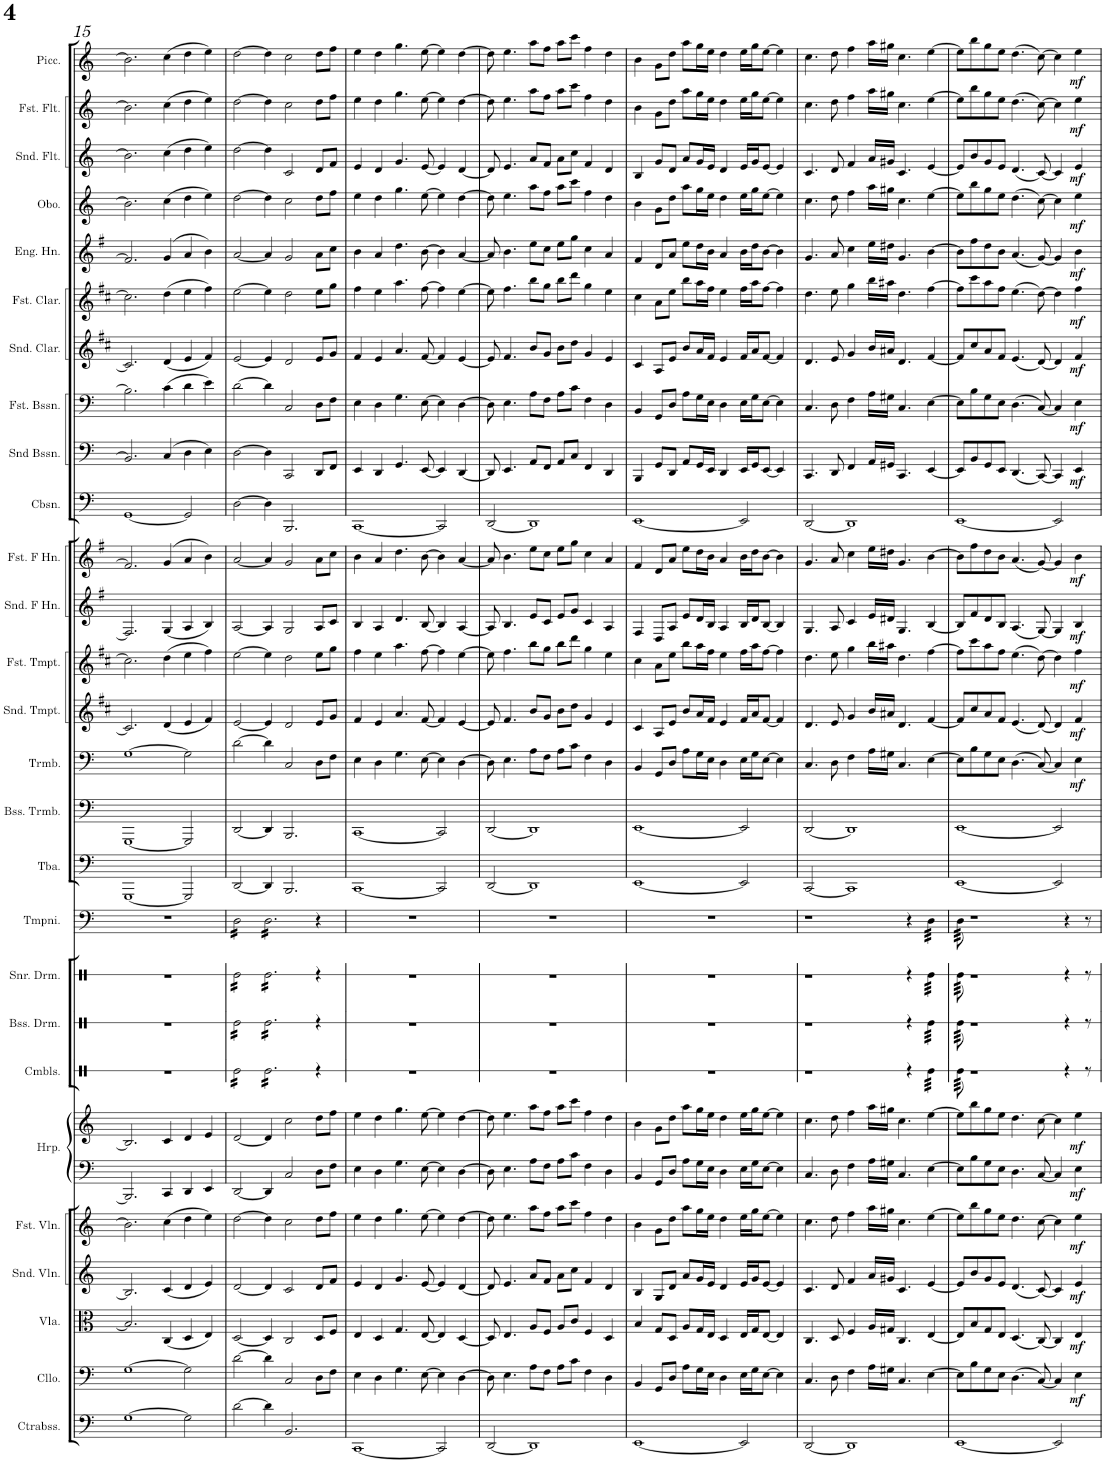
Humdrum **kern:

**kern	**kern	**dynam	**kern	**dynam	**kern	**dynam	**kern	**dynam	**kern	**kern	**dynam	**kern	**kern	**kern	**kern	**kern	**kern	**kern	**dynam	**kern	**dynam	**kern	**dynam	**kern	**dynam	**kern	**dynam	**kern	**kern	**dynam	**kern	**dynam	**kern	**dynam	**kern	**dynam	**kern	**dynam	**kern	**dynam	**kern	**dynam	**kern	**dynam	**kern	**dynam
*part27	*part26	*part26	*part25	*part25	*part24	*part24	*part23	*part23	*part22	*part22	*part22	*part21	*part20	*part19	*part18	*part17	*part16	*part15	*part15	*part14	*part14	*part13	*part13	*part12	*part12	*part11	*part11	*part10	*part9	*part9	*part8	*part8	*part7	*part7	*part6	*part6	*part5	*part5	*part4	*part4	*part3	*part3	*part2	*part2	*part1	*part1
*staff28	*staff27	*staff27	*staff26	*staff26	*staff25	*staff25	*staff24	*staff24	*staff23	*staff22	*staff22/23	*staff21	*staff20	*staff19	*staff18	*staff17	*staff16	*staff15	*staff15	*staff14	*staff14	*staff13	*staff13	*staff12	*staff12	*staff11	*staff11	*staff10	*staff9	*staff9	*staff8	*staff8	*staff7	*staff7	*staff6	*staff6	*staff5	*staff5	*staff4	*staff4	*staff3	*staff3	*staff2	*staff2	*staff1	*staff1
*I"Contrabasses(s) (C)	*I"Cello(s) (C)	*	*I"Violas(s) (C)	*	*I"Second Violin(s) (C)	*	*I"First Violin(s) (C)	*	*I"Harp(s)	*	*	*I"Crash Cymbals/Suspended Cymbol	*I"Bass Drum	*I"Snare Drum	*I"Timpani	*I"Tuba(s) (C)	*I"Bass Trombone(s) (C)	*I"Trombone(s) (C)	*	*I"Second Trumpet(s) (Bb)	*	*I"First Trumpet(s) (Bb)	*	*I"Second French Horn(s) (F)	*	*I"First French Horn(s) (F)	*	*I"Contrabassoon(s) (C)	*I"Second Bassoon(s) (C)	*	*I"First Bassoon(s) (C)	*	*I"Second Clarinet(s) (Bb)	*	*I"First Clarinet(s) (Bb)	*	*I"English Horn(s) (C)	*	*I"Oboe(s) (C)	*	*I"Second Flute(s) (C)	*	*I"First Flute(s) (C)	*	*I"Piccolo(s) (C)	*
*I'Ctrabss.	*I'Cllo.	*	*I'Vla.	*	*I'Snd. Vln.	*	*I'Fst. Vln.	*	*I'Hrp.	*	*	*I'Cmbls.	*I'Bss. Drm.	*I'Snr. Drm.	*I'Tmpni.	*I'Tba.	*I'Bss. Trmb.	*I'Trmb.	*	*I'Snd. Tmpt.	*	*I'Fst. Tmpt.	*	*I'Snd. F Hn.	*	*I'Fst. F Hn.	*	*I'Cbsn.	*I'Snd Bssn.	*	*I'Fst. Bssn.	*	*I'Snd. Clar.	*	*I'Fst. Clar.	*	*I'Eng. Hn.	*	*I'Obo.	*	*I'Snd. Flt.	*	*I'Fst. Flt.	*	*I'Picc.	*
!!LO:PB:g=z
*clefF4	*clefF4	*	*clefC3	*	*clefG2	*	*clefG2	*	*clefF4	*clefG2	*	*clefX	*clefX	*clefX	*clefF4	*clefF4	*clefF4	*clefF4	*	*clefG2	*	*clefG2	*	*clefG2	*	*clefG2	*	*clefF4	*clefF4	*	*clefF4	*	*clefG2	*	*clefG2	*	*clefG2	*	*clefG2	*	*clefG2	*	*clefG2	*	*clefG2	*
*Trd7c12	*	*	*	*	*	*	*	*	*	*	*	*	*	*	*	*	*	*	*	*Trd1c2	*	*Trd1c2	*	*Trd4c7	*	*Trd4c7	*	*Trd7c12	*	*	*	*	*Trd1c2	*	*Trd1c2	*	*Trd4c7	*	*	*	*	*	*	*	*Trd-7c-12	*
*k[]	*k[]	*	*k[]	*	*k[]	*	*k[]	*	*k[]	*k[]	*	*k[]	*k[]	*k[]	*k[]	*k[]	*k[]	*k[]	*	*k[f#c#]	*	*k[f#c#]	*	*k[f#]	*	*k[f#]	*	*k[]	*k[]	*	*k[]	*	*k[f#c#]	*	*k[f#c#]	*	*k[f#]	*	*k[]	*	*k[]	*	*k[]	*	*k[]	*
*M6/4	*M6/4	*	*M6/4	*	*M6/4	*	*M6/4	*	*M6/4	*M6/4	*	*M6/4	*M6/4	*M6/4	*M6/4	*M6/4	*M6/4	*M6/4	*	*M6/4	*	*M6/4	*	*M6/4	*	*M6/4	*	*M6/4	*M6/4	*	*M6/4	*	*M6/4	*	*M6/4	*	*M6/4	*	*M6/4	*	*M6/4	*	*M6/4	*	*M6/4	*
=15	=15	=15	=15	=15	=15	=15	=15	=15	=15	=15	=15	=15	=15	=15	=15	=15	=15	=15	=15	=15	=15	=15	=15	=15	=15	=15	=15	=15	=15	=15	=15	=15	=15	=15	=15	=15	=15	=15	=15	=15	=15	=15	=15	=15	=15	=15
[1G	[1G	.	2.B/]	.	2.B/]	.	2.b\]	.	2.BBB/]	2.B/]	.	1.r	1.r	1.r	1.r	[1GGG	[1GGG	[1G	.	2.c#/]	.	2.cc#\]	.	2.F#/]	.	2.f#/]	.	[1GG	2.BB/]	.	2.B\]	.	2.c#/]	.	2.cc#\]	.	2.f#/]	.	2.b\]	.	2.b\]	.	2.b\]	.	2.b\]	.
.	.	.	(4C/	.	(4c/	.	(4cc\	.	4CC/	4c/	.	.	.	.	.	.	.	.	.	(4d/	.	(4dd\	.	(4G/	.	(4g/	.	.	(4C/	.	(4c\	.	(4d/	.	(4dd\	.	(4g/	.	(4cc\	.	(4cc\	.	(4cc\	.	(4cc\	.
2G\]	2G\]	.	4D/	.	4d/	.	4dd\	.	4DD/	4d/	.	.	.	.	.	2GGG/]	2GGG/]	2G\]	.	4e/	.	4ee\	.	4A/	.	4a/	.	2GG/]	4D\	.	4d\	.	4e/	.	4ee\	.	4a/	.	4dd\	.	4dd\	.	4dd\	.	4dd\	.
.	.	.	4E/)	.	4e/)	.	4ee\)	.	4EE/	4e/	.	.	.	.	.	.	.	.	.	4f#/)	.	4ff#\)	.	4B/)	.	4b\)	.	.	4E\)	.	4e\)	.	4f#/)	.	4ff#\)	.	4b\)	.	4ee\)	.	4ee\)	.	4ee\)	.	4ee\)	.
=16	=16	=16	=16	=16	=16	=16	=16	=16	=16	=16	=16	=16	=16	=16	=16	=16	=16	=16	=16	=16	=16	=16	=16	=16	=16	=16	=16	=16	=16	=16	=16	=16	=16	=16	=16	=16	=16	=16	=16	=16	=16	=16	=16	=16	=16	=16
*	*	*	*	*	*	*	*	*	*	*	*	*tremolo	*	*	*	*	*	*	*	*	*	*	*	*	*	*	*	*	*	*	*	*	*	*	*	*	*	*	*	*	*	*	*	*	*	*
*	*	*	*	*	*	*	*	*	*	*	*	*	*tremolo	*	*	*	*	*	*	*	*	*	*	*	*	*	*	*	*	*	*	*	*	*	*	*	*	*	*	*	*	*	*	*	*	*
*	*	*	*	*	*	*	*	*	*	*	*	*	*	*tremolo	*	*	*	*	*	*	*	*	*	*	*	*	*	*	*	*	*	*	*	*	*	*	*	*	*	*	*	*	*	*	*	*
*	*	*	*	*	*	*	*	*	*	*	*	*	*	*	*tremolo	*	*	*	*	*	*	*	*	*	*	*	*	*	*	*	*	*	*	*	*	*	*	*	*	*	*	*	*	*	*	*
[2d\	[2d\	.	[2D/	.	[2d/	.	[2dd\	.	[2DD/	[2d/	.	16Re\LL	16Re\LL	16Re\LL	16D\LL	[2DD/	[2DD/	[2d\	.	[2e/	.	[2ee\	.	[2A/	.	[2a/	.	[2D\	[2D\	.	[2d\	.	[2e/	.	[2ee\	.	[2a/	.	[2dd\	.	[2dd\	.	[2dd\	.	[2dd\	.
.	.	.	.	.	.	.	.	.	.	.	.	16Re\	16Re\	16Re\	16D\	.	.	.	.	.	.	.	.	.	.	.	.	.	.	.	.	.	.	.	.	.	.	.	.	.	.	.	.	.	.	.
.	.	.	.	.	.	.	.	.	.	.	.	16Re\	16Re\	16Re\	16D\	.	.	.	.	.	.	.	.	.	.	.	.	.	.	.	.	.	.	.	.	.	.	.	.	.	.	.	.	.	.	.
.	.	.	.	.	.	.	.	.	.	.	.	16Re\	16Re\	16Re\	16D\	.	.	.	.	.	.	.	.	.	.	.	.	.	.	.	.	.	.	.	.	.	.	.	.	.	.	.	.	.	.	.
.	.	.	.	.	.	.	.	.	.	.	.	16Re\	16Re\	16Re\	16D\	.	.	.	.	.	.	.	.	.	.	.	.	.	.	.	.	.	.	.	.	.	.	.	.	.	.	.	.	.	.	.
.	.	.	.	.	.	.	.	.	.	.	.	16Re\	16Re\	16Re\	16D\	.	.	.	.	.	.	.	.	.	.	.	.	.	.	.	.	.	.	.	.	.	.	.	.	.	.	.	.	.	.	.
.	.	.	.	.	.	.	.	.	.	.	.	16Re\	16Re\	16Re\	16D\	.	.	.	.	.	.	.	.	.	.	.	.	.	.	.	.	.	.	.	.	.	.	.	.	.	.	.	.	.	.	.
.	.	.	.	.	.	.	.	.	.	.	.	16Re\JJ	16Re\JJ	16Re\JJ	16D\JJ	.	.	.	.	.	.	.	.	.	.	.	.	.	.	.	.	.	.	.	.	.	.	.	.	.	.	.	.	.	.	.
4d\]	4d\]	.	4D/]	.	4d/]	.	4dd\]	.	4DD/]	4d/]	.	16Re\LL	16Re\LL	16Re\LL	16D\LL	4DD/]	4DD/]	4d\]	.	4e/]	.	4ee\]	.	4A/]	.	4a/]	.	4D\]	4D\]	.	4d\]	.	4e/]	.	4ee\]	.	4a/]	.	4dd\]	.	4dd\]	.	4dd\]	.	4dd\]	.
.	.	.	.	.	.	.	.	.	.	.	.	16Re\	16Re\	16Re\	16D\	.	.	.	.	.	.	.	.	.	.	.	.	.	.	.	.	.	.	.	.	.	.	.	.	.	.	.	.	.	.	.
.	.	.	.	.	.	.	.	.	.	.	.	16Re\	16Re\	16Re\	16D\	.	.	.	.	.	.	.	.	.	.	.	.	.	.	.	.	.	.	.	.	.	.	.	.	.	.	.	.	.	.	.
.	.	.	.	.	.	.	.	.	.	.	.	16Re\	16Re\	16Re\	16D\	.	.	.	.	.	.	.	.	.	.	.	.	.	.	.	.	.	.	.	.	.	.	.	.	.	.	.	.	.	.	.
2.BB/	2C/	.	2C/	.	2c/	.	2cc\	.	2C/	2cc\	.	16Re\	16Re\	16Re\	16D\	2.BBB/	2.BBB/	2C/	.	2d/	.	2dd\	.	2G/	.	2g/	.	2.BBB/	2CC/	.	2C/	.	2d/	.	2dd\	.	2g/	.	2cc\	.	2c/	.	2cc\	.	2cc\	.
.	.	.	.	.	.	.	.	.	.	.	.	16Re\	16Re\	16Re\	16D\	.	.	.	.	.	.	.	.	.	.	.	.	.	.	.	.	.	.	.	.	.	.	.	.	.	.	.	.	.	.	.
.	.	.	.	.	.	.	.	.	.	.	.	16Re\	16Re\	16Re\	16D\	.	.	.	.	.	.	.	.	.	.	.	.	.	.	.	.	.	.	.	.	.	.	.	.	.	.	.	.	.	.	.
.	.	.	.	.	.	.	.	.	.	.	.	16Re\	16Re\	16Re\	16D\	.	.	.	.	.	.	.	.	.	.	.	.	.	.	.	.	.	.	.	.	.	.	.	.	.	.	.	.	.	.	.
.	.	.	.	.	.	.	.	.	.	.	.	16Re\	16Re\	16Re\	16D\	.	.	.	.	.	.	.	.	.	.	.	.	.	.	.	.	.	.	.	.	.	.	.	.	.	.	.	.	.	.	.
.	.	.	.	.	.	.	.	.	.	.	.	16Re\	16Re\	16Re\	16D\	.	.	.	.	.	.	.	.	.	.	.	.	.	.	.	.	.	.	.	.	.	.	.	.	.	.	.	.	.	.	.
.	.	.	.	.	.	.	.	.	.	.	.	16Re\	16Re\	16Re\	16D\	.	.	.	.	.	.	.	.	.	.	.	.	.	.	.	.	.	.	.	.	.	.	.	.	.	.	.	.	.	.	.
.	.	.	.	.	.	.	.	.	.	.	.	16Re\JJ	16Re\JJ	16Re\JJ	16D\JJ	.	.	.	.	.	.	.	.	.	.	.	.	.	.	.	.	.	.	.	.	.	.	.	.	.	.	.	.	.	.	.
.	8D\L	.	8D/L	.	8d/L	.	8dd\L	.	8D\L	8dd\L	.	4r	4r	4r	4r	.	.	8D\L	.	8e/L	.	8ee\L	.	8A/L	.	8a\L	.	.	8DD/L	.	8D\L	.	8e/L	.	8ee\L	.	8a\L	.	8dd\L	.	8d/L	.	8dd\L	.	8dd\L	.
.	8F\J	.	8F/J	.	8f/J	.	8ff\J	.	8F\J	8ff\J	.	.	.	.	.	.	.	8F\J	.	8g/J	.	8gg\J	.	8c/J	.	8cc\J	.	.	8FF/J	.	8F\J	.	8g/J	.	8gg\J	.	8cc\J	.	8ff\J	.	8f/J	.	8ff\J	.	8ff\J	.
=17	=17	=17	=17	=17	=17	=17	=17	=17	=17	=17	=17	=17	=17	=17	=17	=17	=17	=17	=17	=17	=17	=17	=17	=17	=17	=17	=17	=17	=17	=17	=17	=17	=17	=17	=17	=17	=17	=17	=17	=17	=17	=17	=17	=17	=17	=17
[1CC	4E\	.	4E/	.	4e/	.	4ee\	.	4E\	4ee\	.	1.r	1.r	1.r	1.r	[1CC	[1CC	4E\	.	4f#/	.	4ff#\	.	4B/	.	4b\	.	[1CC	4EE/	.	4E\	.	4f#/	.	4ff#\	.	4b\	.	4ee\	.	4e/	.	4ee\	.	4ee\	.
.	4D\	.	4D/	.	4d/	.	4dd\	.	4D\	4dd\	.	.	.	.	.	.	.	4D\	.	4e/	.	4ee\	.	4A/	.	4a/	.	.	4DD/	.	4D\	.	4e/	.	4ee\	.	4a/	.	4dd\	.	4d/	.	4dd\	.	4dd\	.
.	4.G\	.	4.G/	.	4.g/	.	4.gg\	.	4.G\	4.gg\	.	.	.	.	.	.	.	4.G\	.	4.a/	.	4.aa\	.	4.d/	.	4.dd\	.	.	4.GG/	.	4.G\	.	4.a/	.	4.aa\	.	4.dd\	.	4.gg\	.	4.g/	.	4.gg\	.	4.gg\	.
.	[8E\	.	[8E/	.	[8e/	.	[8ee\	.	[8E\	[8ee\	.	.	.	.	.	.	.	[8E\	.	[8f#/	.	[8ff#\	.	[8B/	.	[8b\	.	.	[8EE/	.	[8E\	.	[8f#/	.	[8ff#\	.	[8b\	.	[8ee\	.	[8e/	.	[8ee\	.	[8ee\	.
2CC/]	4E\]	.	4E/]	.	4e/]	.	4ee\]	.	4E\]	4ee\]	.	.	.	.	.	2CC/]	2CC/]	4E\]	.	4f#/]	.	4ff#\]	.	4B/]	.	4b\]	.	2CC/]	4EE/]	.	4E\]	.	4f#/]	.	4ff#\]	.	4b\]	.	4ee\]	.	4e/]	.	4ee\]	.	4ee\]	.
.	[4D\	.	[4D/	.	[4d/	.	[4dd\	.	[4D\	[4dd\	.	.	.	.	.	.	.	[4D\	.	[4e/	.	[4ee\	.	[4A/	.	[4a/	.	.	[4DD/	.	[4D\	.	[4e/	.	[4ee\	.	[4a/	.	[4dd\	.	[4d/	.	[4dd\	.	[4dd\	.
=18	=18	=18	=18	=18	=18	=18	=18	=18	=18	=18	=18	=18	=18	=18	=18	=18	=18	=18	=18	=18	=18	=18	=18	=18	=18	=18	=18	=18	=18	=18	=18	=18	=18	=18	=18	=18	=18	=18	=18	=18	=18	=18	=18	=18	=18	=18
[2DD/	8D\]	.	8D/]	.	8d/]	.	8dd\]	.	8D\]	8dd\]	.	1.r	1.r	1.r	1.r	[2DD/	[2DD/	8D\]	.	8e/]	.	8ee\]	.	8A/]	.	8a/]	.	[2DD/	8DD/]	.	8D\]	.	8e/]	.	8ee\]	.	8a/]	.	8dd\]	.	8d/]	.	8dd\]	.	8dd\]	.
.	4.E\	.	4.E/	.	4.e/	.	4.ee\	.	4.E\	4.ee\	.	.	.	.	.	.	.	4.E\	.	4.f#/	.	4.ff#\	.	4.B/	.	4.b\	.	.	4.EE/	.	4.E\	.	4.f#/	.	4.ff#\	.	4.b\	.	4.ee\	.	4.e/	.	4.ee\	.	4.ee\	.
1DD]	8A\L	.	8A/L	.	8a/L	.	8aa\L	.	8A\L	8aa\L	.	.	.	.	.	1DD]	1DD]	8A\L	.	8b/L	.	8bb\L	.	8e/L	.	8ee\L	.	1DD]	8AA/L	.	8A\L	.	8b/L	.	8bb\L	.	8ee\L	.	8aa\L	.	8a/L	.	8aa\L	.	8aa\L	.
.	8F\J	.	8F/J	.	8f/J	.	8ff\J	.	8F\J	8ff\J	.	.	.	.	.	.	.	8F\J	.	8g/J	.	8gg\J	.	8c/J	.	8cc\J	.	.	8FF/J	.	8F\J	.	8g/J	.	8gg\J	.	8cc\J	.	8ff\J	.	8f/J	.	8ff\J	.	8ff\J	.
.	8A\L	.	8A/L	.	8a\L	.	8aa\L	.	8A\L	8aa\L	.	.	.	.	.	.	.	8A\L	.	8b\L	.	8bb\L	.	8e/L	.	8ee\L	.	.	8AA/L	.	8A\L	.	8b\L	.	8bb\L	.	8ee\L	.	8aa\L	.	8a\L	.	8aa\L	.	8aa\L	.
.	8c\J	.	8c/J	.	8cc\J	.	8ccc\J	.	8c\J	8ccc\J	.	.	.	.	.	.	.	8c\J	.	8dd\J	.	8ddd\J	.	8g/J	.	8gg\J	.	.	8C/J	.	8c\J	.	8dd\J	.	8ddd\J	.	8gg\J	.	8ccc\J	.	8cc\J	.	8ccc\J	.	8ccc\J	.
.	4F\	.	4F/	.	4f/	.	4ff\	.	4F\	4ff\	.	.	.	.	.	.	.	4F\	.	4g/	.	4gg\	.	4c/	.	4cc\	.	.	4FF/	.	4F\	.	4g/	.	4gg\	.	4cc\	.	4ff\	.	4f/	.	4ff\	.	4ff\	.
.	4D\	.	4D/	.	4d/	.	4dd\	.	4D\	4dd\	.	.	.	.	.	.	.	4D\	.	4e/	.	4ee\	.	4A/	.	4a/	.	.	4DD/	.	4D\	.	4e/	.	4ee\	.	4a/	.	4dd\	.	4d/	.	4dd\	.	4dd\	.
=19	=19	=19	=19	=19	=19	=19	=19	=19	=19	=19	=19	=19	=19	=19	=19	=19	=19	=19	=19	=19	=19	=19	=19	=19	=19	=19	=19	=19	=19	=19	=19	=19	=19	=19	=19	=19	=19	=19	=19	=19	=19	=19	=19	=19	=19	=19
[1EE	4BB/	.	4B/	.	4B/	.	4b\	.	4BB/	4b\	.	1.r	1.r	1.r	1.r	[1EE	[1EE	4BB/	.	4c#/	.	4cc#\	.	4F#/	.	4f#/	.	[1EE	4BBB/	.	4BB/	.	4c#/	.	4cc#\	.	4f#/	.	4b\	.	4B/	.	4b\	.	4b\	.
.	8GG/L	.	8G/L	.	8G/L	.	8g\L	.	8GG/L	8g\L	.	.	.	.	.	.	.	8GG/L	.	8A/L	.	8a\L	.	8D/L	.	8d/L	.	.	8GG/L	.	8GG/L	.	8A/L	.	8a\L	.	8d/L	.	8g\L	.	8g/L	.	8g\L	.	8g\L	.
.	8D/J	.	8D/J	.	8d/J	.	8dd\J	.	8D/J	8dd\J	.	.	.	.	.	.	.	8D/J	.	8e/J	.	8ee\J	.	8A/J	.	8a/J	.	.	8DD/J	.	8D/J	.	8e/J	.	8ee\J	.	8a/J	.	8dd\J	.	8d/J	.	8dd\J	.	8dd\J	.
.	8A\L	.	8A/L	.	8a/L	.	8aa\L	.	8A\L	8aa\L	.	.	.	.	.	.	.	8A\L	.	8b/L	.	8bb\L	.	8e/L	.	8ee\L	.	.	8AA/L	.	8A\L	.	8b/L	.	8bb\L	.	8ee\L	.	8aa\L	.	8a/L	.	8aa\L	.	8aa\L	.
.	16G\L	.	16G/L	.	16g/L	.	16gg\L	.	16G\L	16gg\L	.	.	.	.	.	.	.	16G\L	.	16a/L	.	16aa\L	.	16d/L	.	16dd\L	.	.	16GG/L	.	16G\L	.	16a/L	.	16aa\L	.	16dd\L	.	16gg\L	.	16g/L	.	16gg\L	.	16gg\L	.
.	16E\JJ	.	16E/JJ	.	16e/JJ	.	16ee\JJ	.	16E\JJ	16ee\JJ	.	.	.	.	.	.	.	16E\JJ	.	16f#/JJ	.	16ff#\JJ	.	16B/JJ	.	16b\JJ	.	.	16EE/JJ	.	16E\JJ	.	16f#/JJ	.	16ff#\JJ	.	16b\JJ	.	16ee\JJ	.	16e/JJ	.	16ee\JJ	.	16ee\JJ	.
.	4D\	.	4D/	.	4d/	.	4dd\	.	4D\	4dd\	.	.	.	.	.	.	.	4D\	.	4e/	.	4ee\	.	4A/	.	4a/	.	.	4DD/	.	4D\	.	4e/	.	4ee\	.	4a/	.	4dd\	.	4d/	.	4dd\	.	4dd\	.
2EE/]	16E\LL	.	16E/LL	.	16e/LL	.	16ee\LL	.	16E\LL	16ee\LL	.	.	.	.	.	2EE/]	2EE/]	16E\LL	.	16f#/LL	.	16ff#\LL	.	16B/LL	.	16b\LL	.	2EE/]	16EE/LL	.	16E\LL	.	16f#/LL	.	16ff#\LL	.	16b\LL	.	16ee\LL	.	16e/LL	.	16ee\LL	.	16ee\LL	.
.	16G\J	.	16G/J	.	16g/J	.	16gg\J	.	16G\J	16gg\J	.	.	.	.	.	.	.	16G\J	.	16a/J	.	16aa\J	.	16d/J	.	16dd\J	.	.	16GG/J	.	16G\J	.	16a/J	.	16aa\J	.	16dd\J	.	16gg\J	.	16g/J	.	16gg\J	.	16gg\J	.
.	[8E\J	.	[8E/J	.	[8e/J	.	[8ee\J	.	[8E\J	[8ee\J	.	.	.	.	.	.	.	[8E\J	.	[8f#/J	.	[8ff#\J	.	[8B/J	.	[8b\J	.	.	[8EE/J	.	[8E\J	.	[8f#/J	.	[8ff#\J	.	[8b\J	.	[8ee\J	.	[8e/J	.	[8ee\J	.	[8ee\J	.
.	4E\]	.	4E/]	.	4e/]	.	4ee\]	.	4E\]	4ee\]	.	.	.	.	.	.	.	4E\]	.	4f#/]	.	4ff#\]	.	4B/]	.	4b\]	.	.	4EE/]	.	4E\]	.	4f#/]	.	4ff#\]	.	4b\]	.	4ee\]	.	4e/]	.	4ee\]	.	4ee\]	.
=20	=20	=20	=20	=20	=20	=20	=20	=20	=20	=20	=20	=20	=20	=20	=20	=20	=20	=20	=20	=20	=20	=20	=20	=20	=20	=20	=20	=20	=20	=20	=20	=20	=20	=20	=20	=20	=20	=20	=20	=20	=20	=20	=20	=20	=20	=20
[2DD/	4.C/	.	4.C/	.	4.c/	.	4.cc\	.	4.C/	4.cc\	.	1r	1r	1r	1r	[2CC/	[2DD/	4.C/	.	4.d/	.	4.dd\	.	4.G/	.	4.g/	.	[2DD/	4.CC/	.	4.C/	.	4.d/	.	4.dd\	.	4.g/	.	4.cc\	.	4.c/	.	4.cc\	.	4.cc\	.
.	8D\	.	8D/	.	8d/	.	8dd\	.	8D\	8dd\	.	.	.	.	.	.	.	8D\	.	8e/	.	8ee\	.	8A/	.	8a/	.	.	8DD/	.	8D\	.	8e/	.	8ee\	.	8a/	.	8dd\	.	8d/	.	8dd\	.	8dd\	.
1DD]	4F\	.	4F/	.	4f/	.	4ff\	.	4F\	4ff\	.	.	.	.	.	1CC]	1DD]	4F\	.	4g/	.	4gg\	.	4c/	.	4cc\	.	1DD]	4FF/	.	4F\	.	4g/	.	4gg\	.	4cc\	.	4ff\	.	4f/	.	4ff\	.	4ff\	.
.	16A\LL	.	16A/LL	.	16a/LL	.	16aa\LL	.	16A\LL	16aa\LL	.	.	.	.	.	.	.	16A\LL	.	16b/LL	.	16bb\LL	.	16e/LL	.	16ee\LL	.	.	16AA/LL	.	16A\LL	.	16b/LL	.	16bb\LL	.	16ee\LL	.	16aa\LL	.	16a/LL	.	16aa\LL	.	16aa\LL	.
.	16G#X\JJ	.	16G#X/JJ	.	16g#X/JJ	.	16gg#X\JJ	.	16G#X\JJ	16gg#X\JJ	.	.	.	.	.	.	.	16G#X\JJ	.	16a#X/JJ	.	16aa#X\JJ	.	16d#X/JJ	.	16dd#X\JJ	.	.	16GG#X/JJ	.	16G#X\JJ	.	16a#X/JJ	.	16aa#X\JJ	.	16dd#X\JJ	.	16gg#X\JJ	.	16g#X/JJ	.	16gg#X\JJ	.	16gg#X\JJ	.
.	4.C/	.	4.C/	.	4.c/	.	4.cc\	.	4.C/	4.cc\	.	.	.	.	.	.	.	4.C/	.	4.d/	.	4.dd\	.	4.G/	.	4.g/	.	.	4.CC/	.	4.C/	.	4.d/	.	4.dd\	.	4.g/	.	4.cc\	.	4.c/	.	4.cc\	.	4.cc\	.
.	.	.	.	.	.	.	.	.	.	.	.	4r	4r	4r	4r	.	.	.	.	.	.	.	.	.	.	.	.	.	.	.	.	.	.	.	.	.	.	.	.	.	.	.	.	.	.	.
.	[4E\	.	[4E/	.	[4e/	.	[4ee\	.	[4E\	[4ee\	.	32Re\LLL	32Re\LLL	32Re\LLL	32D\LLL	.	.	[4E\	.	[4f#/	.	[4ff#\	.	[4B/	.	[4b\	.	.	[4EE/	.	[4E\	.	[4f#/	.	[4ff#\	.	[4b\	.	[4ee\	.	[4e/	.	[4ee\	.	[4ee\	.
.	.	.	.	.	.	.	.	.	.	.	.	32Re\	32Re\	32Re\	32D\	.	.	.	.	.	.	.	.	.	.	.	.	.	.	.	.	.	.	.	.	.	.	.	.	.	.	.	.	.	.	.
.	.	.	.	.	.	.	.	.	.	.	.	32Re\	32Re\	32Re\	32D\	.	.	.	.	.	.	.	.	.	.	.	.	.	.	.	.	.	.	.	.	.	.	.	.	.	.	.	.	.	.	.
.	.	.	.	.	.	.	.	.	.	.	.	32Re\	32Re\	32Re\	32D\	.	.	.	.	.	.	.	.	.	.	.	.	.	.	.	.	.	.	.	.	.	.	.	.	.	.	.	.	.	.	.
.	.	.	.	.	.	.	.	.	.	.	.	32Re\	32Re\	32Re\	32D\	.	.	.	.	.	.	.	.	.	.	.	.	.	.	.	.	.	.	.	.	.	.	.	.	.	.	.	.	.	.	.
.	.	.	.	.	.	.	.	.	.	.	.	32Re\	32Re\	32Re\	32D\	.	.	.	.	.	.	.	.	.	.	.	.	.	.	.	.	.	.	.	.	.	.	.	.	.	.	.	.	.	.	.
.	.	.	.	.	.	.	.	.	.	.	.	32Re\	32Re\	32Re\	32D\	.	.	.	.	.	.	.	.	.	.	.	.	.	.	.	.	.	.	.	.	.	.	.	.	.	.	.	.	.	.	.
.	.	.	.	.	.	.	.	.	.	.	.	32Re\JJJ	32Re\JJJ	32Re\JJJ	32D\JJJ	.	.	.	.	.	.	.	.	.	.	.	.	.	.	.	.	.	.	.	.	.	.	.	.	.	.	.	.	.	.	.
=21	=21	=21	=21	=21	=21	=21	=21	=21	=21	=21	=21	=21	=21	=21	=21	=21	=21	=21	=21	=21	=21	=21	=21	=21	=21	=21	=21	=21	=21	=21	=21	=21	=21	=21	=21	=21	=21	=21	=21	=21	=21	=21	=21	=21	=21	=21
[1EE	8E\L]	.	8E/L]	.	8e/L]	.	8ee\L]	.	8E\L]	8ee\L]	.	64Re\	64Re\	64Re\	64D\	[1EE	[1EE	8E\L]	.	8f#/L]	.	8ff#\L]	.	8B/L]	.	8b\L]	.	[1EE	8EE/L]	.	8E\L]	.	8f#/L]	.	8ff#\L]	.	8b\L]	.	8ee\L]	.	8e/L]	.	8ee\L]	.	8ee\L]	.
.	.	.	.	.	.	.	.	.	.	.	.	64Re\	64Re\	64Re\	64D\	.	.	.	.	.	.	.	.	.	.	.	.	.	.	.	.	.	.	.	.	.	.	.	.	.	.	.	.	.	.	.
.	.	.	.	.	.	.	.	.	.	.	.	64Re\	64Re\	64Re\	64D\	.	.	.	.	.	.	.	.	.	.	.	.	.	.	.	.	.	.	.	.	.	.	.	.	.	.	.	.	.	.	.
.	.	.	.	.	.	.	.	.	.	.	.	64Re\	64Re\	64Re\	64D\	.	.	.	.	.	.	.	.	.	.	.	.	.	.	.	.	.	.	.	.	.	.	.	.	.	.	.	.	.	.	.
.	.	.	.	.	.	.	.	.	.	.	.	64Re\	64Re\	64Re\	64D\	.	.	.	.	.	.	.	.	.	.	.	.	.	.	.	.	.	.	.	.	.	.	.	.	.	.	.	.	.	.	.
.	.	.	.	.	.	.	.	.	.	.	.	64Re\	64Re\	64Re\	64D\	.	.	.	.	.	.	.	.	.	.	.	.	.	.	.	.	.	.	.	.	.	.	.	.	.	.	.	.	.	.	.
.	.	.	.	.	.	.	.	.	.	.	.	64Re\	64Re\	64Re\	64D\	.	.	.	.	.	.	.	.	.	.	.	.	.	.	.	.	.	.	.	.	.	.	.	.	.	.	.	.	.	.	.
.	.	.	.	.	.	.	.	.	.	.	.	64Re\	64Re\	64Re\	64D\	.	.	.	.	.	.	.	.	.	.	.	.	.	.	.	.	.	.	.	.	.	.	.	.	.	.	.	.	.	.	.
*	*	*	*	*	*	*	*	*	*	*	*	*	*	*	*Xtremolo	*	*	*	*	*	*	*	*	*	*	*	*	*	*	*	*	*	*	*	*	*	*	*	*	*	*	*	*	*	*	*
*	*	*	*	*	*	*	*	*	*	*	*	*	*	*Xtremolo	*	*	*	*	*	*	*	*	*	*	*	*	*	*	*	*	*	*	*	*	*	*	*	*	*	*	*	*	*	*	*	*
*	*	*	*	*	*	*	*	*	*	*	*	*	*Xtremolo	*	*	*	*	*	*	*	*	*	*	*	*	*	*	*	*	*	*	*	*	*	*	*	*	*	*	*	*	*	*	*	*	*
*	*	*	*	*	*	*	*	*	*	*	*	*Xtremolo	*	*	*	*	*	*	*	*	*	*	*	*	*	*	*	*	*	*	*	*	*	*	*	*	*	*	*	*	*	*	*	*	*	*
.	8B\	.	8B/	.	8b/	.	8bb\	.	8B\	8bb\	.	1r	1r	1r	1r	.	.	8B\	.	8cc#/	.	8ccc#\	.	8f#/	.	8ff#\	.	.	8BB/	.	8B\	.	8cc#/	.	8ccc#\	.	8ff#\	.	8bb\	.	8b/	.	8bb\	.	8bb\	.
.	8G\	.	8G/	.	8g/	.	8gg\	.	8G\	8gg\	.	.	.	.	.	.	.	8G\	.	8a/	.	8aa\	.	8d/	.	8dd\	.	.	8GG/	.	8G\	.	8a/	.	8aa\	.	8dd\	.	8gg\	.	8g/	.	8gg\	.	8gg\	.
.	8E\J	.	8E/J	.	8e/J	.	8ee\J	.	8E\J	8ee\J	.	.	.	.	.	.	.	8E\J	.	8f#/J	.	8ff#\J	.	8B/J	.	8b\J	.	.	8EE/J	.	8E\J	.	8f#/J	.	8ff#\J	.	8b\J	.	8ee\J	.	8e/J	.	8ee\J	.	8ee\J	.
.	(4.D\	.	(4.D/	.	(4.d/	.	4.dd\	.	4.D\	4.dd\	.	.	.	.	.	.	.	(4.D\	.	(4.e/	.	(4.ee\	.	(4.A/	.	(4.a/	.	.	(4.DD/	.	(4.D\	.	(4.e/	.	(4.ee\	.	(4.a/	.	(4.dd\	.	(4.d/	.	(4.dd\	.	(4.dd\	.
.	[8C/)	.	[8C/)	.	[8c/)	.	[8cc\	.	[8C/	[8cc\	.	.	.	.	.	.	.	[8C/)	.	[8d/)	.	[8dd\)	.	[8G/)	.	[8g/)	.	.	[8CC/)	.	[8C/)	.	[8d/)	.	[8dd\)	.	[8g/)	.	[8cc\)	.	[8c/)	.	[8cc\)	.	[8cc\)	.
2EE/]	4C/]	.	4C/]	.	4c/]	.	4cc\]	.	4C/]	4cc\]	.	.	.	.	.	2EE/]	2EE/]	4C/]	.	4d/]	.	4dd\]	.	4G/]	.	4g/]	.	2EE/]	4CC/]	.	4C/]	.	4d/]	.	4dd\]	.	4g/]	.	4cc\]	.	4c/]	.	4cc\]	.	4cc\]	.
.	.	.	.	.	.	.	.	.	.	.	.	4r	4r	4r	4r	.	.	.	.	.	.	.	.	.	.	.	.	.	.	.	.	.	.	.	.	.	.	.	.	.	.	.	.	.	.	.
!	!	!LO:DY:b	!	!LO:DY:b	!	!LO:DY:b	!	!LO:DY:b	!	!	!LO:DY:b=2	!	!	!	!	!	!	!	!	!	!	!	!	!	!	!	!	!	!	!	!	!	!	!	!	!	!	!	!	!	!	!	!	!	!	!
!	!	!	!	!	!	!	!	!	!	!	!LO:DY:n=1:b	!	!	!	!	!	!	!	!LO:DY:b	!	!LO:DY:b	!	!LO:DY:b	!	!LO:DY:b	!	!LO:DY:b	!	!	!LO:DY:b	!	!LO:DY:b	!	!LO:DY:b	!	!LO:DY:b	!	!LO:DY:b	!	!LO:DY:b	!	!LO:DY:b	!	!LO:DY:b	!	!LO:DY:b
.	4E\	mf	4E/	mf	4e/	mf	4ee\	mf	4E\	4ee\	mf mf	.	.	.	.	.	.	4E\	mf	4f#/	mf	4ff#\	mf	4B/	mf	4b\	mf	.	4EE/	mf	4E\	mf	4f#/	mf	4ff#\	mf	4b\	mf	4ee\	mf	4e/	mf	4ee\	mf	4ee\	mf
.	.	.	.	.	.	.	.	.	.	.	.	8r	8r	8r	8r	.	.	.	.	.	.	.	.	.	.	.	.	.	.	.	.	.	.	.	.	.	.	.	.	.	.	.	.	.	.	.
=	=	=	=	=	=	=	=	=	=	=	=	=	=	=	=	=	=	=	=	=	=	=	=	=	=	=	=	=	=	=	=	=	=	=	=	=	=	=	=	=	=	=	=	=	=	=
*-	*-	*-	*-	*-	*-	*-	*-	*-	*-	*-	*-	*-	*-	*-	*-	*-	*-	*-	*-	*-	*-	*-	*-	*-	*-	*-	*-	*-	*-	*-	*-	*-	*-	*-	*-	*-	*-	*-	*-	*-	*-	*-	*-	*-	*-	*-
